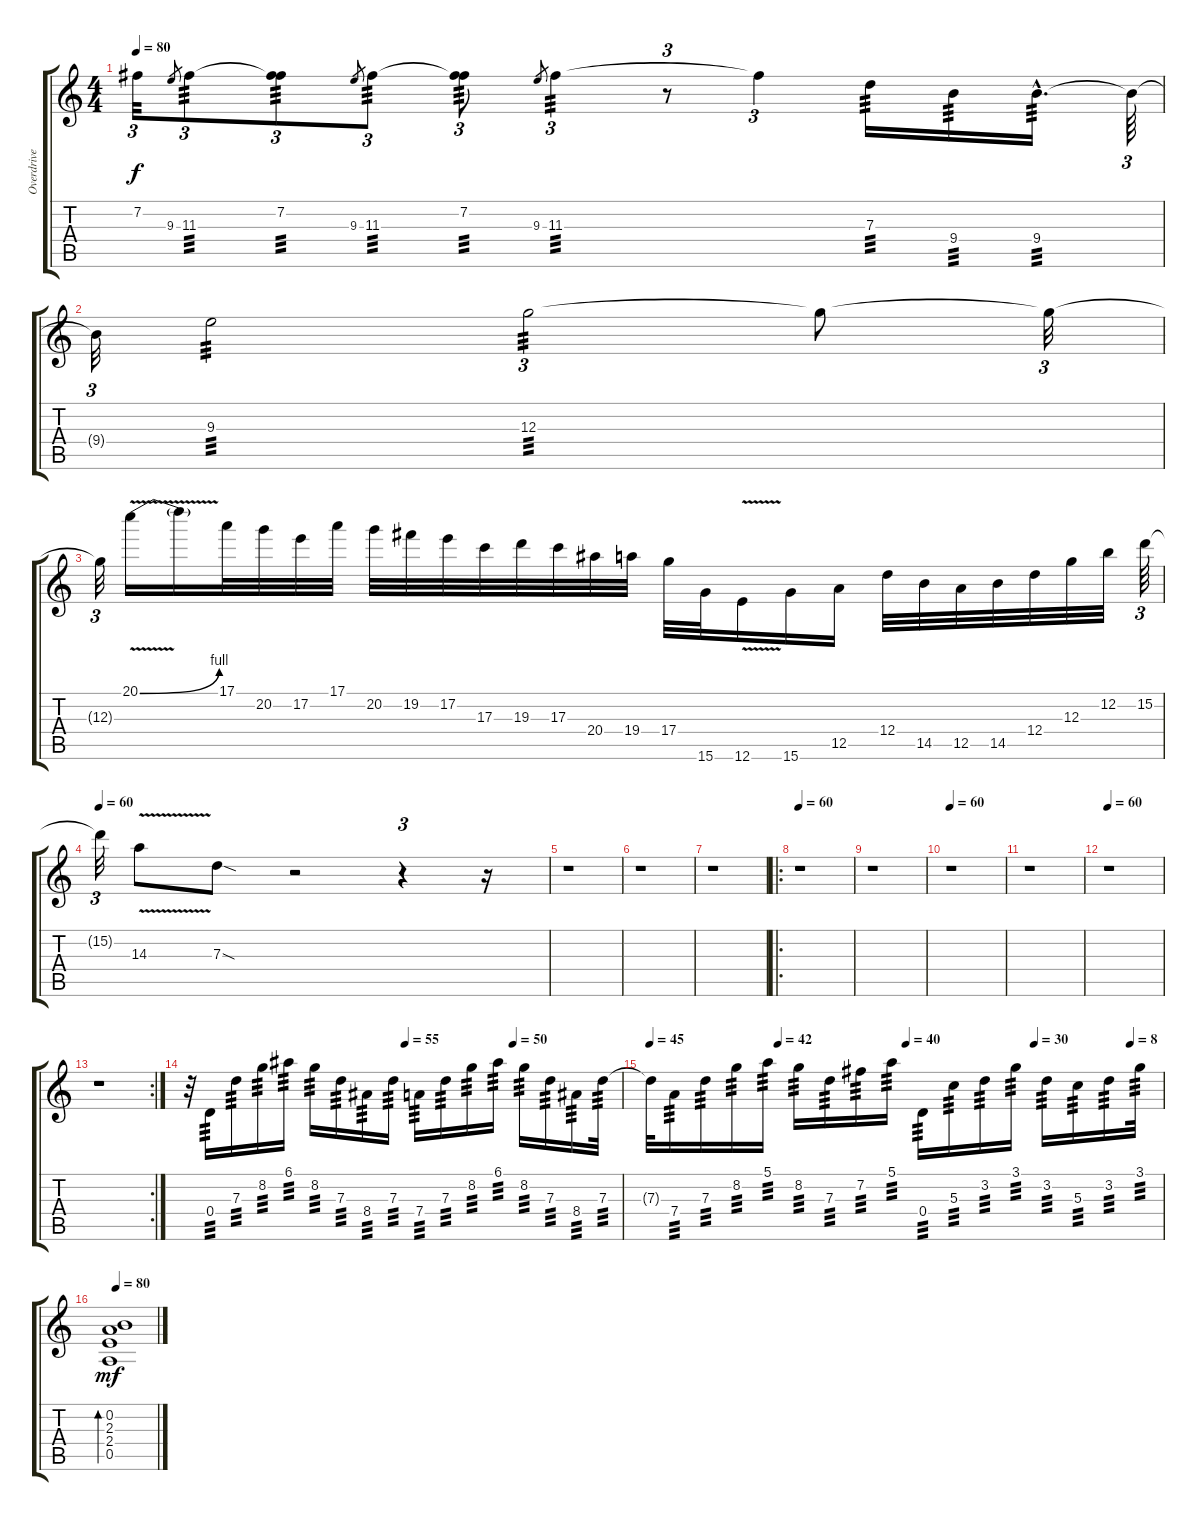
\track ("Overdrive Overdub" "Overdrive ") {instrument overdrivenguitar}
\staff {score tabs}
\tuning (E4 B3 G3 D3 A2 E2) {hide}
\ts (4 4)
\tempo 80
\clef g2
\ks c
7.2{t}.32{tu (3 2) dy f} 9.3.8{gr} 11.3.8{tu (3 2) tp 3} (7.2 11.3{t}).8{tu (3 2) tp 3} 9.3.8{gr} 11.3.8{tu (3 2) tp 3} (7.2 11.3{t}).8{tu (3 2) tp 3} 9.3.8{gr} 11.3.4{tu (3 2) tp 3} r.8{tu (3 2)} 11.3{t}.4{tu (3 2)} 7.3.16{tp 3} 9.4.16{tp 3} 9.4{hac}.16{d tp 3} 9.4{t}.64{tu (3 2)} |
9.4{t}.32{tu (3 2)} 9.3.2{tp 3} 12.3.2{tu (3 2) tp 3} 12.3{t}.8 12.3{t}.32{tu (3 2)} |
12.3{t}.32{tu (3 2)} 20.1{be (bend 0 0 60 4) v}.16 20.1{t}.16 17.1.32 20.2.32 17.2.32 17.1.32 20.2.32 19.2.32 17.2.32 17.3.32 19.3.32 17.3.32 20.4.32 19.4.32 17.4.32 15.6.32 12.6{v}.16 15.6.16 12.5.16 12.4.32 14.5.32 12.5.32 14.5.32 12.4.32 12.3.32 12.2.32 15.2.64{tu (3 2)} |
\tempo 60
15.2{t}.32{tu (3 2)} 14.3{v}.8 7.3{sod}.8 r.2 r.4{tu (3 2)} r.16 |
r.1 |
r.1 |
r.1 |
\ro
\tempo 60
r.1 |
r.1 |
\tempo 60
r.1 |
r.1 |
\tempo 60
r.1 |
\rc 2
r.1 |
\tempo (55 0.5)
\tempo (50 0.75)
r.32 0.4.16{tp 3} 7.3.16{tp 3} 8.2.16{tp 3} 6.1.16{tp 3} 8.2.16{tp 3} 7.3.16{tp 3} 8.4.16{tp 3} 7.3.16{tp 3} 7.4.16{tp 3} 7.3.16{tp 3} 8.2.16{tp 3} 6.1.16{tp 3} 8.2.16{tp 3} 7.3.16{tp 3} 8.4.16{tp 3} 7.3.32{tp 3} |
\tempo 45
\tempo (42 0.25)
\tempo (40 0.5)
\tempo (30 0.75)
\tempo (8 0.9375)
7.3{t}.32 7.4.16{tp 3} 7.3.16{tp 3} 8.2.16{tp 3} 5.1.16{tp 3} 8.2.16{tp 3} 7.3.16{tp 3} 7.2.16{tp 3} 5.1.16{tp 3} 0.4.16{tp 3} 5.3.16{tp 3} 3.2.16{tp 3} 3.1.16{tp 3} 3.2.16{tp 3} 5.3.16{tp 3} 3.2.16{tp 3} 3.1.32{tp 3} |
\tempo 80
(0.2 2.3 2.4 0.5).1{bd 30 dy mf}
